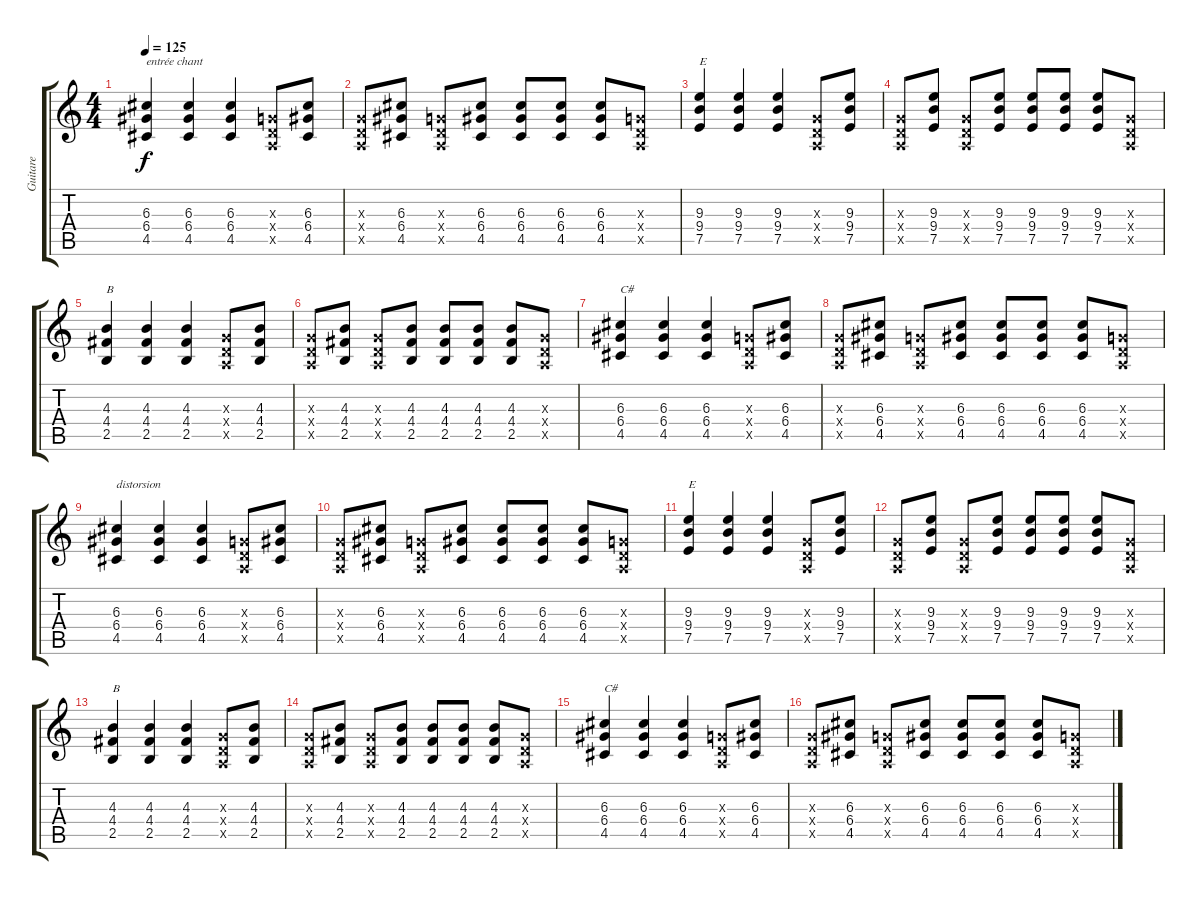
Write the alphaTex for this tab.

\track ("Guitare" "Guitare") {instrument electricguitarclean}
\staff {score tabs}
\tuning (E4 B3 G3 D3 A2 E2) {hide}
\ts (4 4)
\tempo 125
\clef g2
\ks c
(6.3 6.4 4.5).4{txt "entrée chant" dy f} (6.3 6.4 4.5).4 (6.3 6.4 4.5).4 (0.3{x} 0.4{x} 0.5{x}).8 (6.3 6.4 4.5).8 |
(0.3{x} 0.4{x} 0.5{x}).8 (6.3 6.4 4.5).8 (0.3{x} 0.4{x} 0.5{x}).8 (6.3 6.4 4.5).8 (6.3 6.4 4.5).8 (6.3 6.4 4.5).8 (6.3 6.4 4.5).8 (0.3{x} 0.4{x} 0.5{x}).8 |
(9.3 9.4 7.5).4{txt "E"} (9.3 9.4 7.5).4 (9.3 9.4 7.5).4 (0.3{x} 0.4{x} 0.5{x}).8 (9.3 9.4 7.5).8 |
(0.3{x} 0.4{x} 0.5{x}).8 (9.3 9.4 7.5).8 (0.3{x} 0.4{x} 0.5{x}).8 (9.3 9.4 7.5).8 (9.3 9.4 7.5).8 (9.3 9.4 7.5).8 (9.3 9.4 7.5).8 (0.3{x} 0.4{x} 0.5{x}).8 |
(4.3 4.4 2.5).4{txt "B"} (4.3 4.4 2.5).4 (4.3 4.4 2.5).4 (0.3{x} 0.4{x} 0.5{x}).8 (4.3 4.4 2.5).8 |
(0.3{x} 0.4{x} 0.5{x}).8 (4.3 4.4 2.5).8 (0.3{x} 0.4{x} 0.5{x}).8 (4.3 4.4 2.5).8 (4.3 4.4 2.5).8 (4.3 4.4 2.5).8 (4.3 4.4 2.5).8 (0.3{x} 0.4{x} 0.5{x}).8 |
(6.3 6.4 4.5).4{txt "C#"} (6.3 6.4 4.5).4 (6.3 6.4 4.5).4 (0.3{x} 0.4{x} 0.5{x}).8 (6.3 6.4 4.5).8 |
(0.3{x} 0.4{x} 0.5{x}).8 (6.3 6.4 4.5).8 (0.3{x} 0.4{x} 0.5{x}).8 (6.3 6.4 4.5).8 (6.3 6.4 4.5).8 (6.3 6.4 4.5).8 (6.3 6.4 4.5).8 (0.3{x} 0.4{x} 0.5{x}).8 |
(6.3 6.4 4.5).4{txt "distorsion" instrument overdrivenguitar} (6.3 6.4 4.5).4 (6.3 6.4 4.5).4 (0.3{x} 0.4{x} 0.5{x}).8 (6.3 6.4 4.5).8 |
(0.3{x} 0.4{x} 0.5{x}).8 (6.3 6.4 4.5).8 (0.3{x} 0.4{x} 0.5{x}).8 (6.3 6.4 4.5).8 (6.3 6.4 4.5).8 (6.3 6.4 4.5).8 (6.3 6.4 4.5).8 (0.3{x} 0.4{x} 0.5{x}).8 |
(9.3 9.4 7.5).4{txt "E"} (9.3 9.4 7.5).4 (9.3 9.4 7.5).4 (0.3{x} 0.4{x} 0.5{x}).8 (9.3 9.4 7.5).8 |
(0.3{x} 0.4{x} 0.5{x}).8 (9.3 9.4 7.5).8 (0.3{x} 0.4{x} 0.5{x}).8 (9.3 9.4 7.5).8 (9.3 9.4 7.5).8 (9.3 9.4 7.5).8 (9.3 9.4 7.5).8 (0.3{x} 0.4{x} 0.5{x}).8 |
(4.3 4.4 2.5).4{txt "B"} (4.3 4.4 2.5).4 (4.3 4.4 2.5).4 (0.3{x} 0.4{x} 0.5{x}).8 (4.3 4.4 2.5).8 |
(0.3{x} 0.4{x} 0.5{x}).8 (4.3 4.4 2.5).8 (0.3{x} 0.4{x} 0.5{x}).8 (4.3 4.4 2.5).8 (4.3 4.4 2.5).8 (4.3 4.4 2.5).8 (4.3 4.4 2.5).8 (0.3{x} 0.4{x} 0.5{x}).8 |
(6.3 6.4 4.5).4{txt "C#"} (6.3 6.4 4.5).4 (6.3 6.4 4.5).4 (0.3{x} 0.4{x} 0.5{x}).8 (6.3 6.4 4.5).8 |
(0.3{x} 0.4{x} 0.5{x}).8 (6.3 6.4 4.5).8 (0.3{x} 0.4{x} 0.5{x}).8 (6.3 6.4 4.5).8 (6.3 6.4 4.5).8 (6.3 6.4 4.5).8 (6.3 6.4 4.5).8 (0.3{x} 0.4{x} 0.5{x}).8
